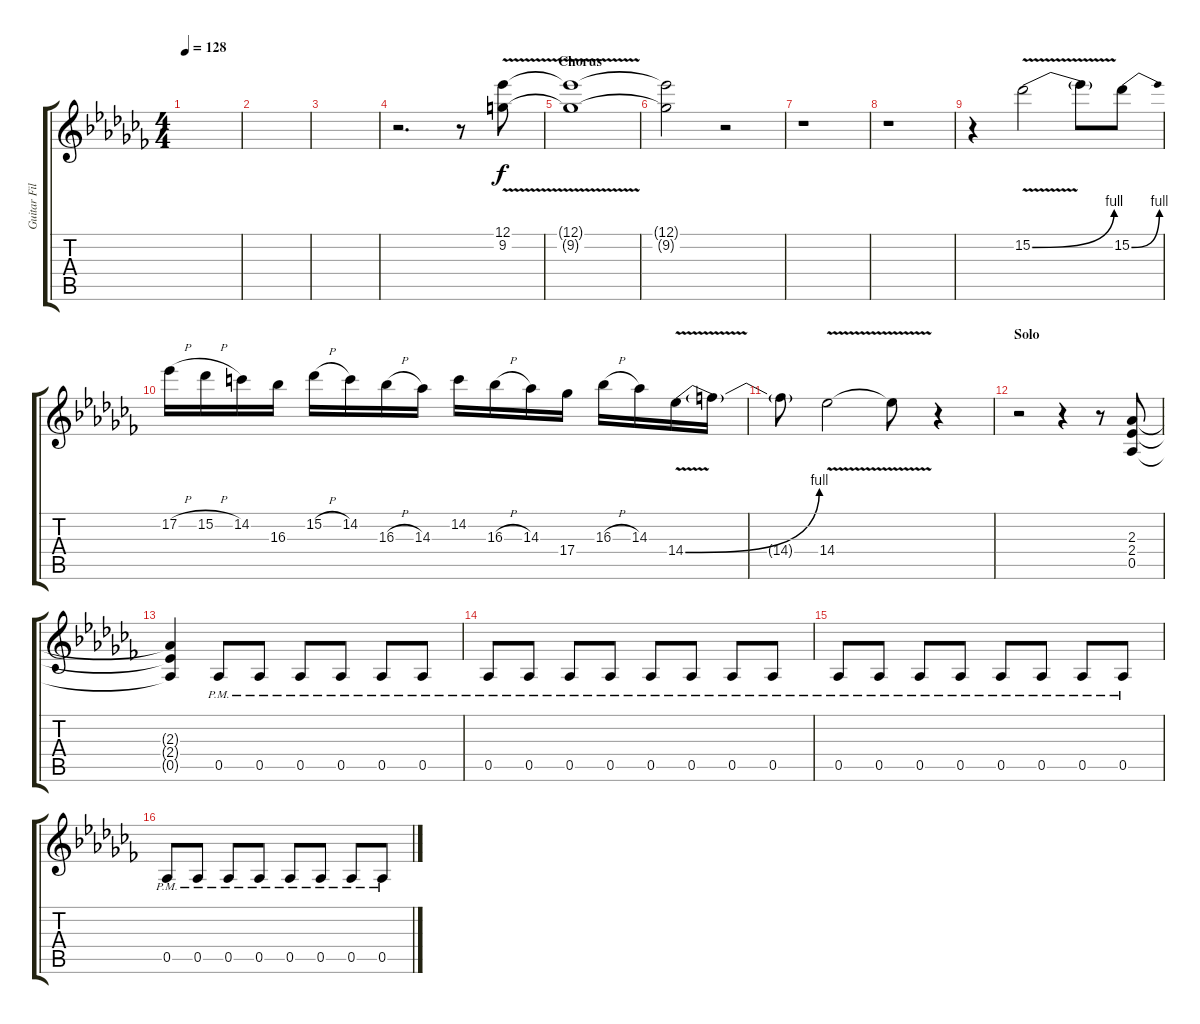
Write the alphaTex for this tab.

\track ("Guitar Fills, Solo Rythms" "Guitar Fil") {instrument distortionguitar}
\staff {score tabs}
\tuning (Eb4 Bb3 Gb3 Db3 Ab2 Eb2) {hide}
\ts (4 4)
\tempo 128
\clef g2
\ks cb
|
|
|
r.2{d volume 3} r.8 (12.1{v} 9.2{v}).8{volume 13} |
\section ("" "Chorus")
(12.1{t} 9.2{t}).1{volume 2} |
(12.1{t} 9.2{t}).2 r.2 |
r.1 |
r.1 |
r.4{volume 14} 15.2{be (bend 0 0 60 4) v}.2 15.2{t}.8 15.2{be (bend 0 0 60 4)}.8 |
17.2{h}.16 15.2{h}.16 14.2.16 16.3.16 15.2{h}.16 14.2.16 16.3{h}.16 14.3.16 14.2.16 16.3{h}.16 14.3.16 17.4.16 16.3{h}.16 14.3.16 14.4{be (bend 0 0 60 4) v}.16 14.4{t}.16 |
14.4{t}.8 14.4{v}.2 14.4{t}.8 r.4 |
\section ("" "Solo")
r.2{volume 12 balance 16} r.4 r.8 (2.3 2.4 0.5).8 |
(2.3{t} 2.4{t} 0.5{t}).4 0.5{pm}.8 0.5{pm}.8 0.5{pm}.8 0.5{pm}.8 0.5{pm}.8 0.5{pm}.8 |
0.5{pm}.8 0.5{pm}.8 0.5{pm}.8 0.5{pm}.8 0.5{pm}.8 0.5{pm}.8 0.5{pm}.8 0.5{pm}.8 |
0.5{pm}.8 0.5{pm}.8 0.5{pm}.8 0.5{pm}.8 0.5{pm}.8 0.5{pm}.8 0.5{pm}.8 0.5{pm}.8 |
0.5{pm}.8 0.5{pm}.8 0.5{pm}.8 0.5{pm}.8 0.5{pm}.8 0.5{pm}.8 0.5{pm}.8 0.5{pm}.8
